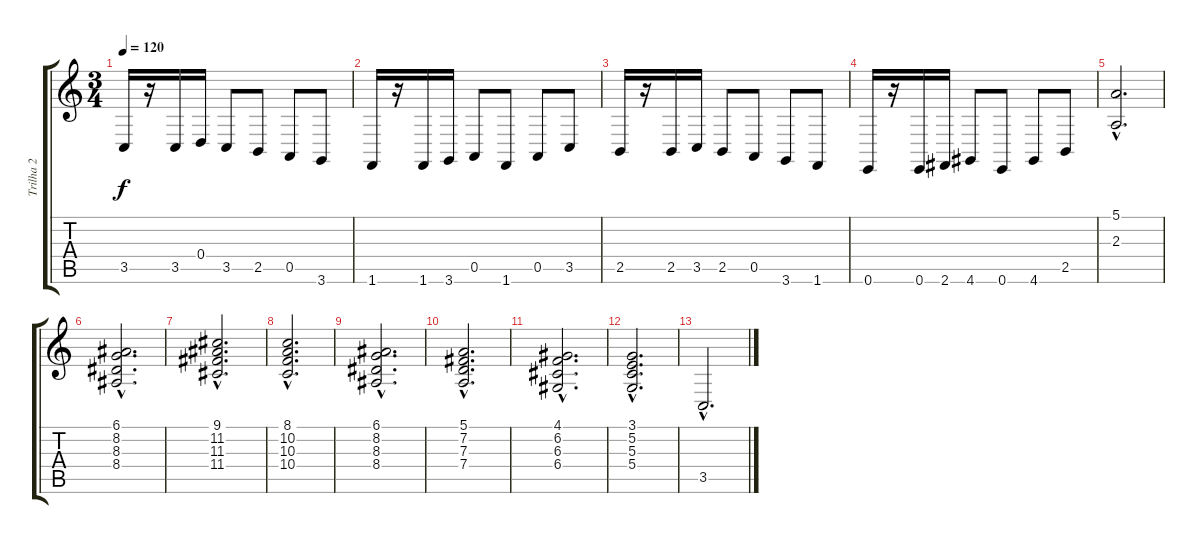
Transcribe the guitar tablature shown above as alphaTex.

\track ("Trilha 2" "Trilha 2") {instrument trombone}
\staff {score tabs}
\tuning (E4 B3 G3 D3 A2 E2) {hide}
\ts (3 4)
\tempo 120
\clef g2
\ks c
3.5.16{dy f} r.16 3.5.16 0.4.16 3.5.8 2.5.8 0.5.8 3.6.8 |
1.6.16 r.16 1.6.16 3.6.16 0.5.8 1.6.8 0.5.8 3.5.8 |
2.5.16 r.16 2.5.16 3.5.16 2.5.8 0.5.8 3.6.8 1.6.8 |
0.6.16 r.16 0.6.16 2.6.16 4.6.8 0.6.8 4.6.8 2.5.8 |
(5.1{hac} 2.3{hac}).2{d} |
(6.1{hac} 8.2{hac} 8.3{hac} 8.4{hac}).2{d} |
(9.1{hac} 11.2{hac} 11.3{hac} 11.4{hac}).2{d} |
(8.1{hac} 10.2{hac} 10.3{hac} 10.4{hac}).2{d} |
(6.1{hac} 8.2{hac} 8.3{hac} 8.4{hac}).2{d} |
(5.1{hac} 7.2{hac} 7.3{hac} 7.4{hac}).2{d} |
(4.1{hac} 6.2{hac} 6.3{hac} 6.4{hac}).2{d} |
(3.1{hac} 5.2{hac} 5.3{hac} 5.4{hac}).2{d} |
3.5{hac}.2{d}
